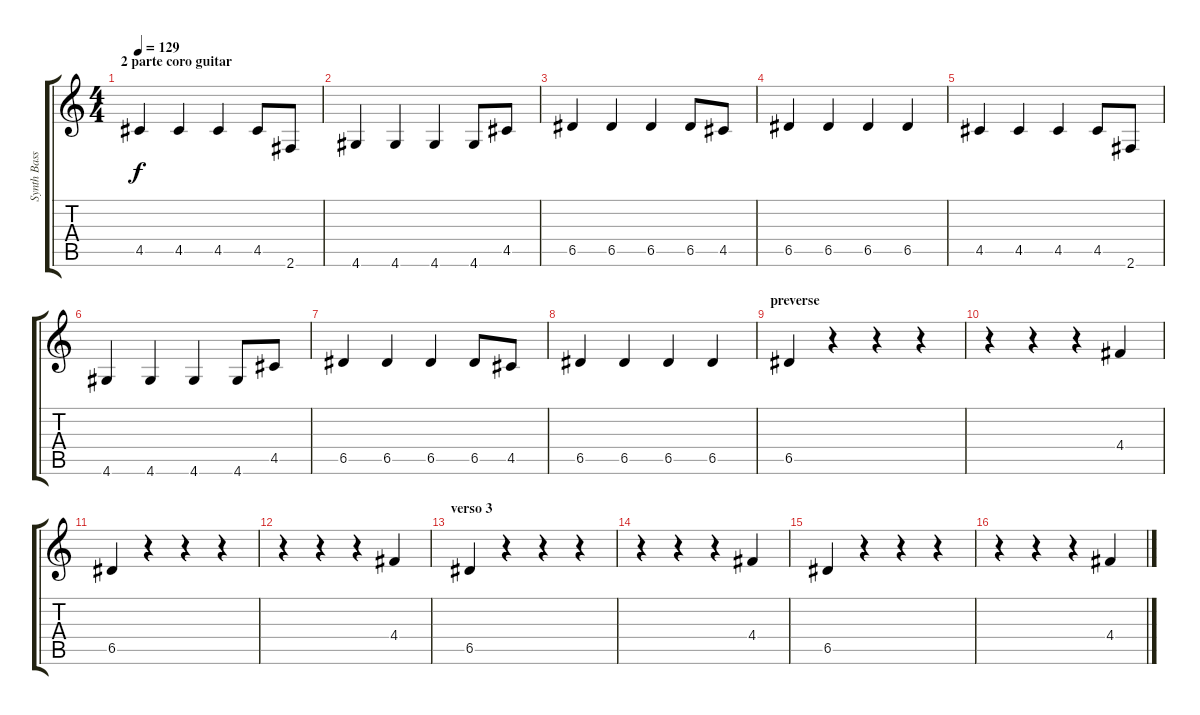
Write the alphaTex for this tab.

\track ("Synth Bass" "Synth Bass") {instrument synthbass1}
\staff {score tabs}
\tuning (E4 B3 G3 D3 A2 E2) {hide}
\ts (4 4)
\section ("" "2 parte coro guitar")
\tempo 129
\clef g2
\ks c
4.5.4{dy f} 4.5.4 4.5.4 4.5.8 2.6.8 |
4.6.4 4.6.4 4.6.4 4.6.8 4.5.8 |
6.5.4 6.5.4 6.5.4 6.5.8 4.5.8 |
6.5.4 6.5.4 6.5.4 6.5.4 |
4.5.4 4.5.4 4.5.4 4.5.8 2.6.8 |
4.6.4 4.6.4 4.6.4 4.6.8 4.5.8 |
6.5.4 6.5.4 6.5.4 6.5.8 4.5.8 |
6.5.4 6.5.4 6.5.4 6.5.4 |
\section ("" "preverse")
6.5.4 r.4 r.4 r.4 |
r.4 r.4 r.4 4.4.4 |
6.5.4 r.4 r.4 r.4 |
r.4 r.4 r.4 4.4.4 |
\section ("" "verso 3")
6.5.4 r.4 r.4 r.4 |
r.4 r.4 r.4 4.4.4 |
6.5.4 r.4 r.4 r.4 |
r.4 r.4 r.4 4.4.4
